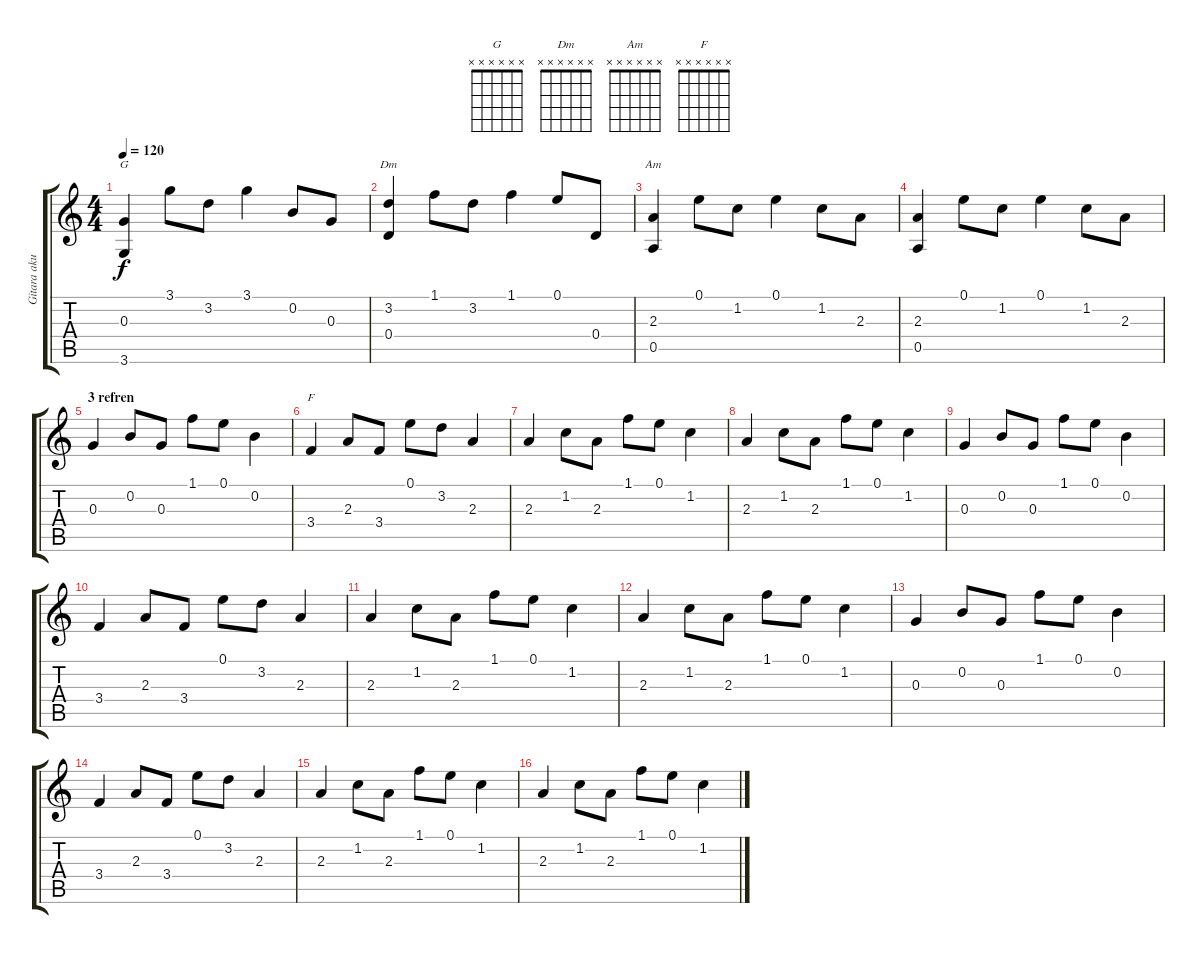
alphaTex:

\track ("Gitara akustyczna" "Gitara aku") {instrument acousticguitarsteel}
\staff {score tabs}
\tuning (E4 B3 G3 D3 A2 E2) {hide}
\chord ("G" x x x x x x) {firstfret 0}
\chord ("Dm" x x x x x x) {firstfret 0}
\chord ("Am" x x x x x x) {firstfret 0}
\chord ("F" x x x x x x) {firstfret 0}
\ts (4 4)
\tempo 120
\clef g2
\ks c
(0.3 3.6).4{ch "G" dy f} 3.1.8 3.2.8 3.1.4 0.2.8 0.3.8 |
(3.2 0.4).4{ch "Dm"} 1.1.8 3.2.8 1.1.4 0.1.8 0.4.8 |
(2.3 0.5).4{ch "Am"} 0.1.8 1.2.8 0.1.4 1.2.8 2.3.8 |
(2.3 0.5).4 0.1.8 1.2.8 0.1.4 1.2.8 2.3.8 |
\section ("" "3 refren")
0.3.4 0.2.8 0.3.8 1.1.8 0.1.8 0.2.4 |
3.4.4{ch "F"} 2.3.8 3.4.8 0.1.8 3.2.8 2.3.4 |
2.3.4 1.2.8 2.3.8 1.1.8 0.1.8 1.2.4 |
2.3.4 1.2.8 2.3.8 1.1.8 0.1.8 1.2.4 |
0.3.4 0.2.8 0.3.8 1.1.8 0.1.8 0.2.4 |
3.4.4 2.3.8 3.4.8 0.1.8 3.2.8 2.3.4 |
2.3.4 1.2.8 2.3.8 1.1.8 0.1.8 1.2.4 |
2.3.4 1.2.8 2.3.8 1.1.8 0.1.8 1.2.4 |
0.3.4 0.2.8 0.3.8 1.1.8 0.1.8 0.2.4 |
3.4.4 2.3.8 3.4.8 0.1.8 3.2.8 2.3.4 |
2.3.4 1.2.8 2.3.8 1.1.8 0.1.8 1.2.4 |
2.3.4 1.2.8 2.3.8 1.1.8 0.1.8 1.2.4
